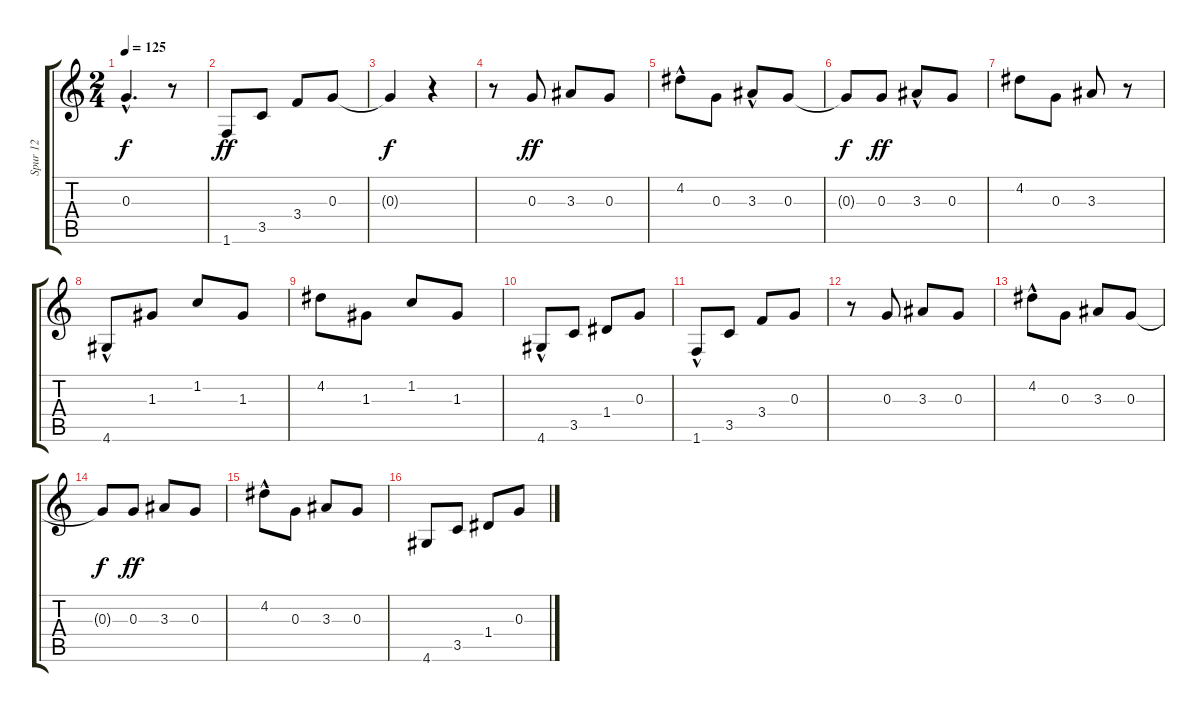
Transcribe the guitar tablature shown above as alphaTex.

\track ("Spur 12" "Spur 12") {instrument electricguitarclean}
\staff {score tabs}
\tuning (E4 B3 G3 D3 A2 E2) {hide}
\ts (2 4)
\tempo 125
\clef g2
\ks c
0.3{hac t}.4{d dy f} r.8 |
1.6.8{dy ff} 3.5.8 3.4.8 0.3.8 |
0.3{t}.4{dy f} r.4 |
r.8 0.3.8{dy ff} 3.3.8 0.3.8 |
4.2{hac}.8 0.3.8 3.3{hac}.8 0.3.8 |
0.3{t}.8{dy f} 0.3.8{dy ff} 3.3{hac}.8 0.3.8 |
4.2.8 0.3.8 3.3.8 r.8 |
4.6{hac}.8 1.3.8 1.2.8 1.3.8 |
4.2.8 1.3.8 1.2.8 1.3.8 |
4.6{hac}.8 3.5.8 1.4.8 0.3.8 |
1.6{hac}.8 3.5.8 3.4.8 0.3.8 |
r.8 0.3.8 3.3.8 0.3.8 |
4.2{hac}.8 0.3.8 3.3.8 0.3.8 |
0.3{t}.8{dy f} 0.3.8{dy ff} 3.3.8 0.3.8 |
4.2{hac}.8 0.3.8 3.3.8 0.3.8 |
4.6.8 3.5.8 1.4.8 0.3.8
